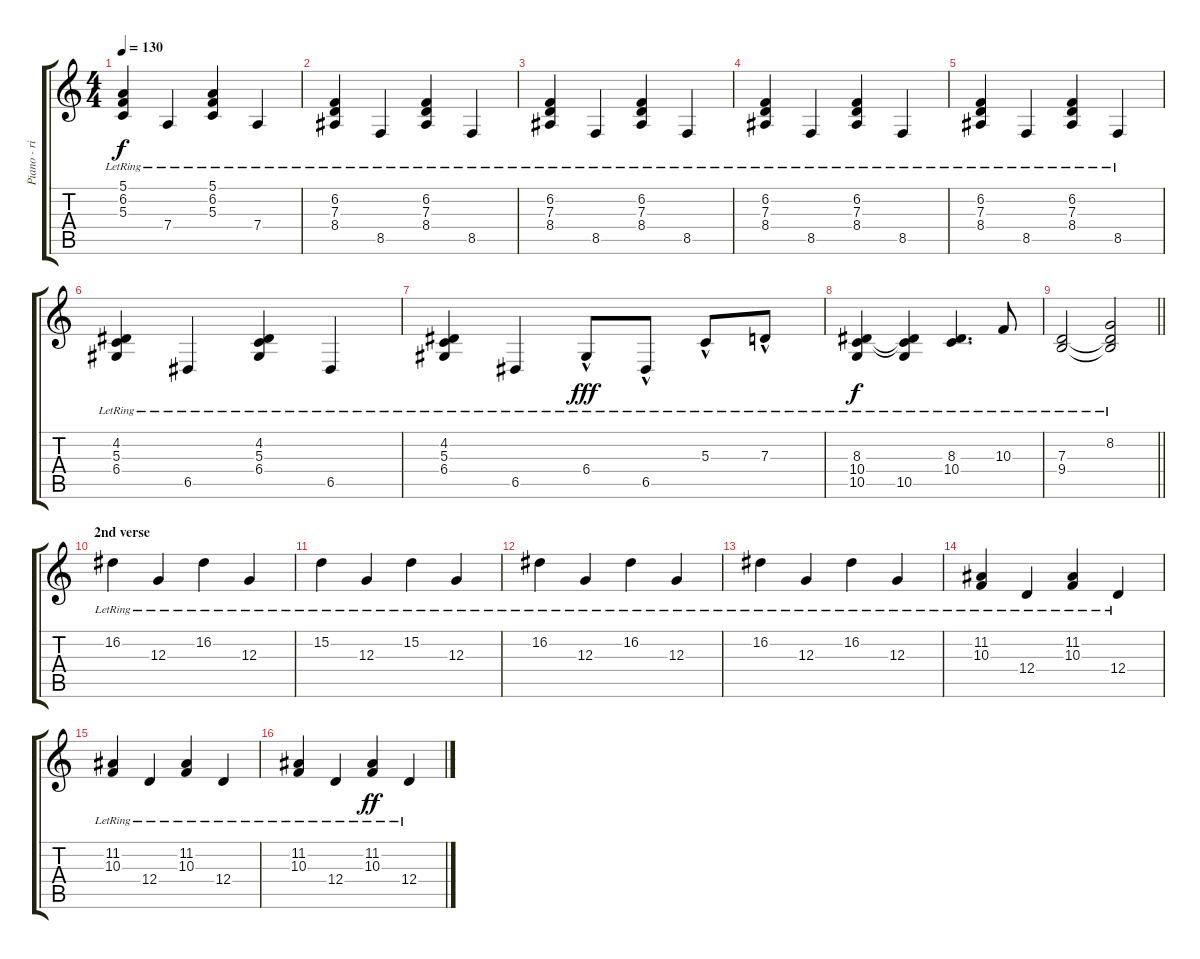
\track ("Piano - right h" "Piano - ri") {instrument brightacousticpiano}
\staff {score tabs}
\tuning (E4 B3 G3 D3 A2 E2) {hide}
\ts (4 4)
\tempo 130
\clef g2
\ks c
(5.1{lr} 6.2{lr} 5.3{lr}).4{dy f} 7.4{lr}.4 (5.1{lr} 6.2{lr} 5.3{lr}).4 7.4{lr}.4 |
(6.2{lr} 7.3{lr} 8.4{lr}).4 8.5{lr}.4 (6.2{lr} 7.3{lr} 8.4{lr}).4 8.5{lr}.4 |
(6.2{lr} 7.3{lr} 8.4{lr}).4 8.5{lr}.4 (6.2{lr} 7.3{lr} 8.4{lr}).4 8.5{lr}.4 |
(6.2{lr} 7.3{lr} 8.4{lr}).4 8.5{lr}.4 (6.2{lr} 7.3{lr} 8.4{lr}).4 8.5{lr}.4 |
(6.2{lr} 7.3{lr} 8.4{lr}).4 8.5{lr}.4 (6.2{lr} 7.3{lr} 8.4{lr}).4 8.5{lr}.4 |
(4.2{lr} 5.3{lr} 6.4{lr}).4 6.5{lr}.4 (4.2{lr} 5.3{lr} 6.4{lr}).4 6.5{lr}.4 |
(4.2{lr} 5.3{lr} 6.4{lr}).4 6.5{lr}.4 6.4{hac lr}.8{dy fff} 6.5{hac lr}.8 5.3{hac lr}.8 7.3{hac lr}.8 |
(8.3{lr} 10.4{lr} 10.5{lr}).4{dy f} (8.3{t} 10.4{t} 10.5{lr}).4 (8.3{lr} 10.4{lr}).4{d} 10.3{lr}.8 |
\barLineRight lightlight
(7.3{lr} 9.4{lr}).2 (8.2{lr} 7.3{t} 9.4{t}).2 |
\section ("" "2nd verse")
16.2{lr}.4 12.3{lr}.4 16.2{lr}.4 12.3{lr}.4 |
15.2{lr}.4 12.3{lr}.4 15.2{lr}.4 12.3{lr}.4 |
16.2{lr}.4 12.3{lr}.4 16.2{lr}.4 12.3{lr}.4 |
16.2{lr}.4 12.3{lr}.4 16.2{lr}.4 12.3{lr}.4 |
(11.2{lr} 10.3{lr}).4 12.4{lr}.4 (11.2{lr} 10.3{lr}).4 12.4{lr}.4 |
(11.2{lr} 10.3{lr}).4 12.4{lr}.4 (11.2{lr} 10.3{lr}).4 12.4{lr}.4 |
(11.2{lr} 10.3{lr}).4 12.4{lr}.4 (11.2{lr} 10.3{lr}).4{dy ff} 12.4{lr}.4
